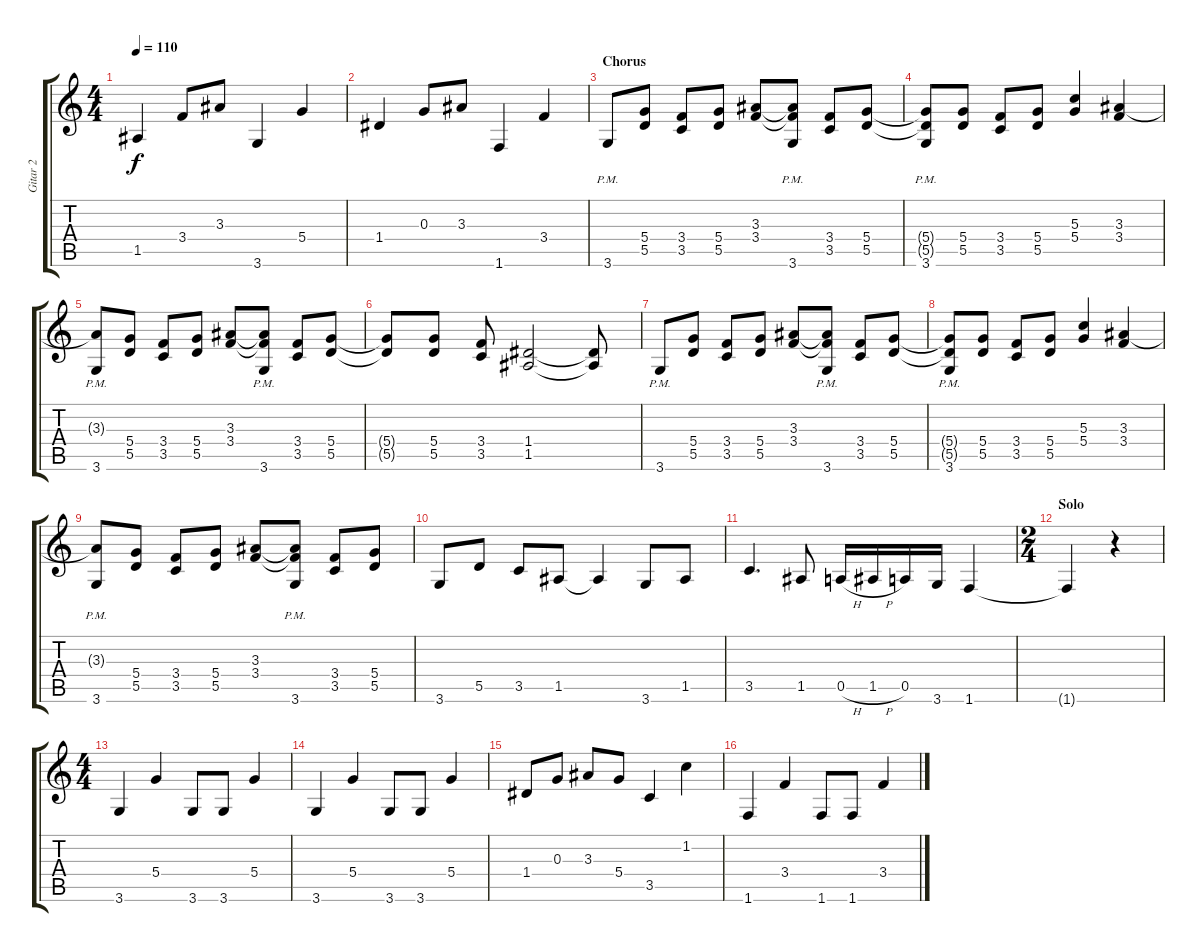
\track ("Gitar 2" "Gitar 2") {instrument overdrivenguitar}
\staff {score tabs}
\tuning (E4 B3 G3 D3 A2 E2) {hide}
\ts (4 4)
\tempo 110
\clef g2
\ks c
1.5.4{dy f} 3.4.8 3.3.8 3.6.4 5.4.4 |
1.4.4 0.3.8 3.3.8 1.6.4 3.4.4 |
\section ("" "Chorus")
3.6{pm}.8 (5.4 5.5).8 (3.4 3.5).8 (5.4 5.5).8 (3.3 3.4).8 (3.3{t} 3.4{t} 3.6{pm}).8 (3.4 3.5).8 (5.4 5.5).8 |
(5.4{t} 5.5{t} 3.6{pm}).8 (5.4 5.5).8 (3.4 3.5).8 (5.4 5.5).8 (5.3 5.4).4 (3.3 3.4).4 |
(3.3{t} 3.6{pm}).8 (5.4 5.5).8 (3.4 3.5).8 (5.4 5.5).8 (3.3 3.4).8 (3.3{t} 3.4{t} 3.6{pm}).8 (3.4 3.5).8 (5.4 5.5).8 |
(5.4{t} 5.5{t}).8 (5.4 5.5).8 (3.4 3.5).8 (1.4 1.5).2 (1.4{t} 1.5{t}).8 |
3.6{pm}.8 (5.4 5.5).8 (3.4 3.5).8 (5.4 5.5).8 (3.3 3.4).8 (3.3{t} 3.4{t} 3.6{pm}).8 (3.4 3.5).8 (5.4 5.5).8 |
(5.4{t} 5.5{t} 3.6{pm}).8 (5.4 5.5).8 (3.4 3.5).8 (5.4 5.5).8 (5.3 5.4).4 (3.3 3.4).4 |
(3.3{t} 3.6{pm}).8 (5.4 5.5).8 (3.4 3.5).8 (5.4 5.5).8 (3.3 3.4).8 (3.3{t} 3.4{t} 3.6{pm}).8 (3.4 3.5).8 (5.4 5.5).8 |
3.6.8 5.5.8 3.5.8 1.5.8 1.5{t}.4 3.6.8 1.5.8 |
3.5.4{d} 1.5.8 0.5{h}.16 1.5{h}.16 0.5.16 3.6.16 1.6.4 |
\ts (2 4)
\section ("" "Solo")
1.6{t}.4 r.4 |
\ts (4 4)
3.6.4 5.4.4 3.6.8 3.6.8 5.4.4 |
3.6.4 5.4.4 3.6.8 3.6.8 5.4.4 |
1.4.8 0.3.8 3.3.8 5.4.8 3.5.4 1.2.4 |
1.6.4 3.4.4 1.6.8 1.6.8 3.4.4
